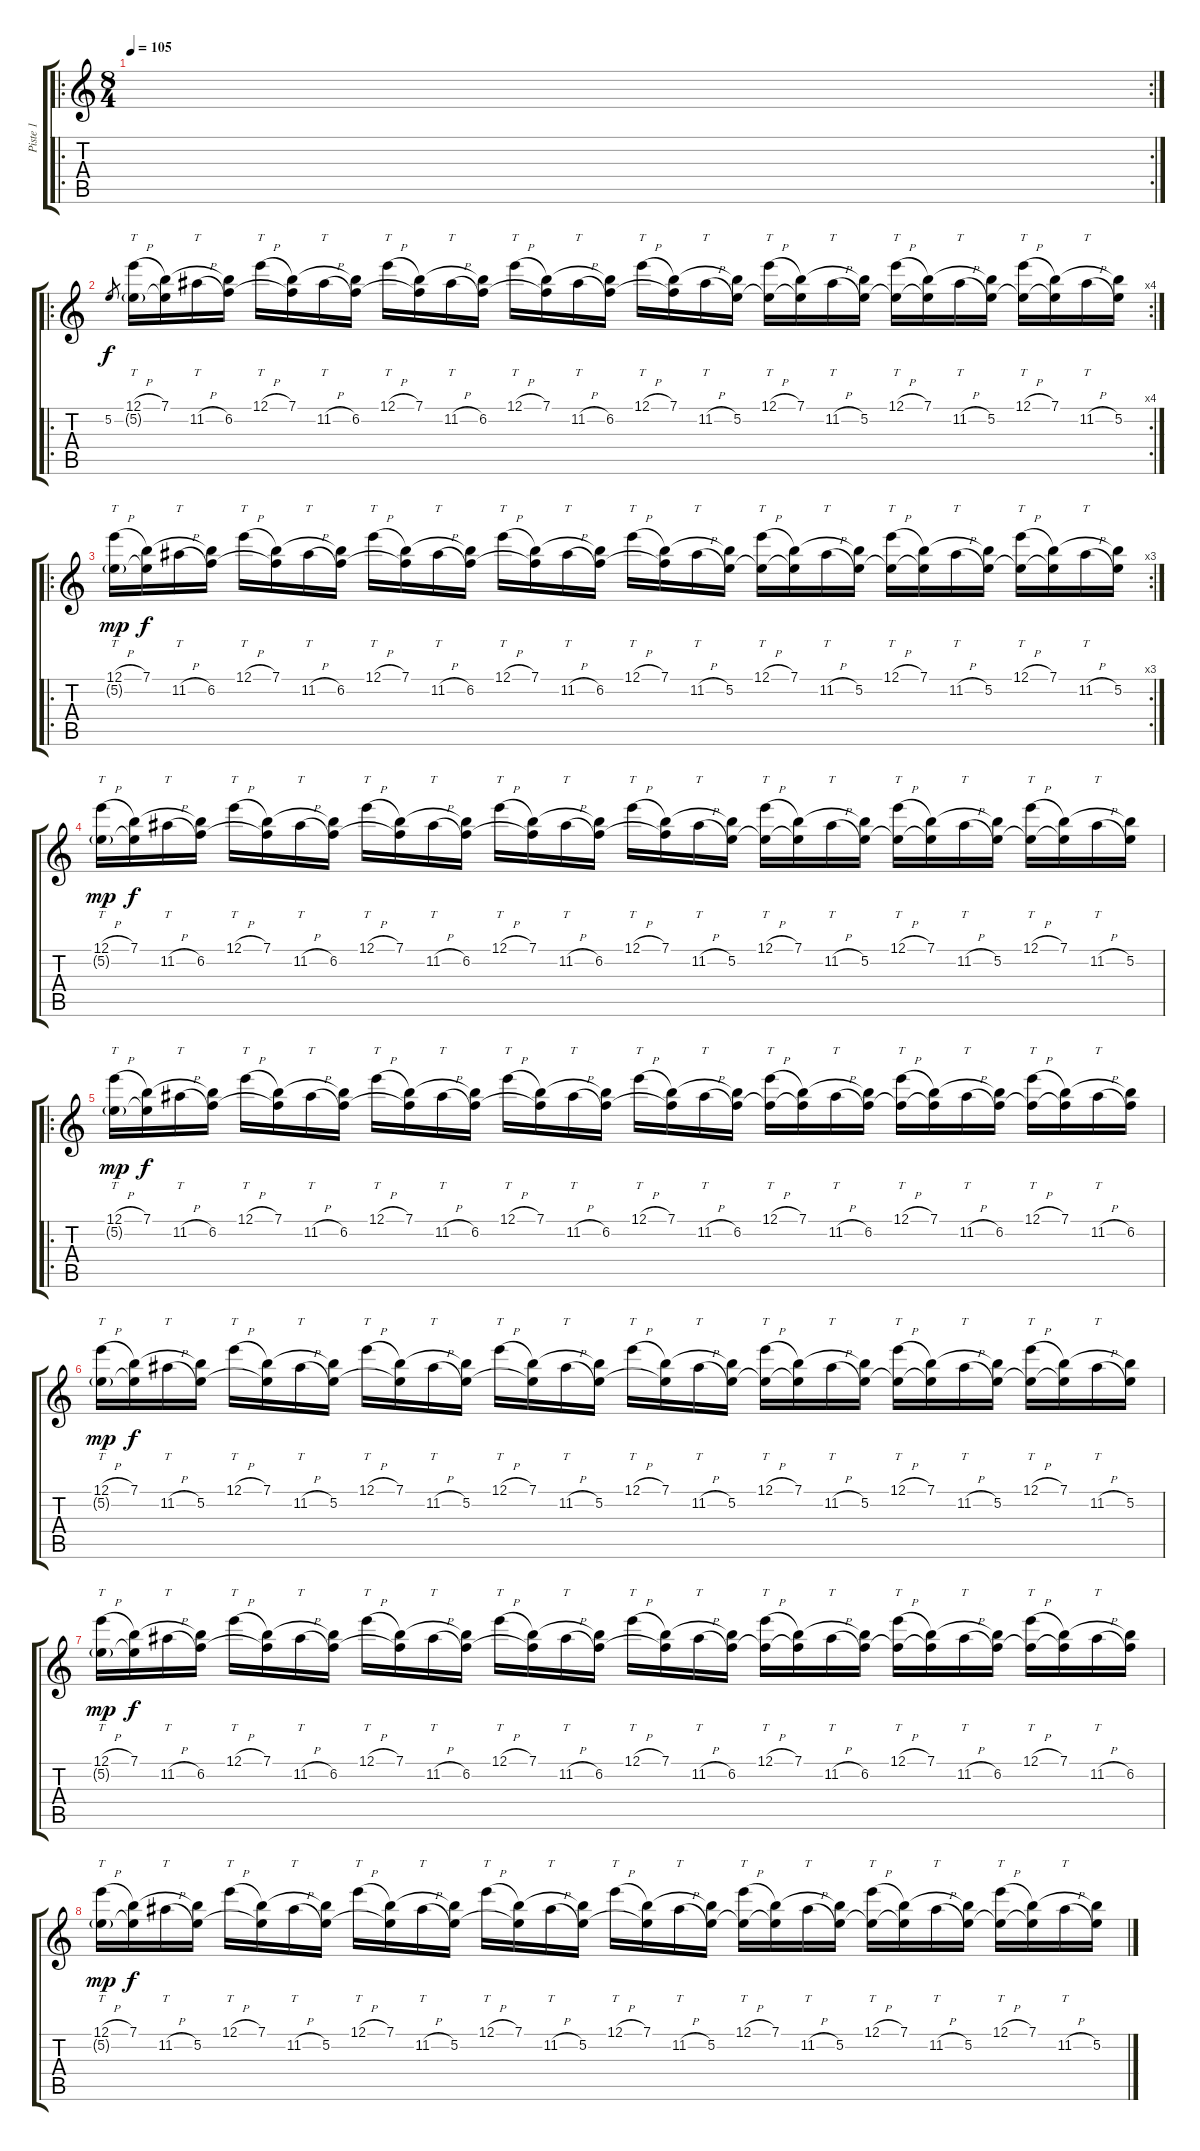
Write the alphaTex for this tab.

\track ("Piste 1" "Piste 1") {instrument electricguitarjazz}
\staff {score tabs}
\tuning (E4 B3 G3 D3 A2 E2) {hide}
\ro
\rc 2
\ts (8 4)
\tempo 105
\clef g2
\ks c
|
\ro
\rc 4
5.2.8{gr} (12.1{h} 5.2{g}).16{tt} (7.1 5.2{t}).16{dy f} 11.2{h}.16{tt} (7.1{t} 6.2).16 12.1{h}.16{tt} (7.1 6.2{t}).16 11.2{h}.16{tt} (7.1{t} 6.2).16 12.1{h}.16{tt} (7.1 6.2{t}).16 11.2{h}.16{tt} (7.1{t} 6.2).16 12.1{h}.16{tt} (7.1 6.2{t}).16 11.2{h}.16{tt} (7.1{t} 6.2).16 12.1{h}.16{tt} (7.1 6.2{t}).16 11.2{h}.16{tt} (7.1{t} 5.2).16 (12.1{h} 5.2{t}).16{tt} (7.1 5.2{t}).16 11.2{h}.16{tt} (7.1{t} 5.2).16 (12.1{h} 5.2{t}).16{tt} (7.1 5.2{t}).16 11.2{h}.16{tt} (7.1{t} 5.2).16 (12.1{h} 5.2{t}).16{tt} (7.1 5.2{t}).16 11.2{h}.16{tt} (7.1{t} 5.2).16 |
\ro
\rc 3
(12.1{h} 5.2{g}).16{tt dy mp} (7.1 5.2{t}).16{dy f} 11.2{h}.16{tt} (7.1{t} 6.2).16 12.1{h}.16{tt} (7.1 6.2{t}).16 11.2{h}.16{tt} (7.1{t} 6.2).16 12.1{h}.16{tt} (7.1 6.2{t}).16 11.2{h}.16{tt} (7.1{t} 6.2).16 12.1{h}.16{tt} (7.1 6.2{t}).16 11.2{h}.16{tt} (7.1{t} 6.2).16 12.1{h}.16{tt} (7.1 6.2{t}).16 11.2{h}.16{tt} (7.1{t} 5.2).16 (12.1{h} 5.2{t}).16{tt} (7.1 5.2{t}).16 11.2{h}.16{tt} (7.1{t} 5.2).16 (12.1{h} 5.2{t}).16{tt} (7.1 5.2{t}).16 11.2{h}.16{tt} (7.1{t} 5.2).16 (12.1{h} 5.2{t}).16{tt} (7.1 5.2{t}).16 11.2{h}.16{tt} (7.1{t} 5.2).16 |
(12.1{h} 5.2{g}).16{tt dy mp} (7.1 5.2{t}).16{dy f} 11.2{h}.16{tt} (7.1{t} 6.2).16 12.1{h}.16{tt} (7.1 6.2{t}).16 11.2{h}.16{tt} (7.1{t} 6.2).16 12.1{h}.16{tt} (7.1 6.2{t}).16 11.2{h}.16{tt} (7.1{t} 6.2).16 12.1{h}.16{tt} (7.1 6.2{t}).16 11.2{h}.16{tt} (7.1{t} 6.2).16 12.1{h}.16{tt} (7.1 6.2{t}).16 11.2{h}.16{tt} (7.1{t} 5.2).16 (12.1{h} 5.2{t}).16{tt} (7.1 5.2{t}).16 11.2{h}.16{tt} (7.1{t} 5.2).16 (12.1{h} 5.2{t}).16{tt} (7.1 5.2{t}).16 11.2{h}.16{tt} (7.1{t} 5.2).16 (12.1{h} 5.2{t}).16{tt} (7.1 5.2{t}).16 11.2{h}.16{tt} (7.1{t} 5.2).16 |
\ro
(12.1{h} 5.2{g}).16{tt dy mp balance 0} (7.1 5.2{t}).16{dy f} 11.2{h}.16{tt} (7.1{t} 6.2).16 12.1{h}.16{tt} (7.1 6.2{t}).16 11.2{h}.16{tt} (7.1{t} 6.2).16 12.1{h}.16{tt} (7.1 6.2{t}).16 11.2{h}.16{tt} (7.1{t} 6.2).16 12.1{h}.16{tt} (7.1 6.2{t}).16 11.2{h}.16{tt} (7.1{t} 6.2).16 12.1{h}.16{tt} (7.1 6.2{t}).16 11.2{h}.16{tt} (7.1{t} 6.2).16 (12.1{h} 6.2{t}).16{tt} (7.1 6.2{t}).16 11.2{h}.16{tt} (7.1{t} 6.2).16 (12.1{h} 6.2{t}).16{tt} (7.1 6.2{t}).16 11.2{h}.16{tt} (7.1{t} 6.2).16 (12.1{h} 6.2{t}).16{tt} (7.1 6.2{t}).16 11.2{h}.16{tt} (7.1{t} 6.2).16 |
(12.1{h} 5.2{g}).16{tt dy mp balance 16} (7.1 5.2{t}).16{dy f} 11.2{h}.16{tt} (7.1{t} 5.2).16 12.1{h}.16{tt} (7.1 5.2{t}).16 11.2{h}.16{tt} (7.1{t} 5.2).16 12.1{h}.16{tt} (7.1 5.2{t}).16 11.2{h}.16{tt} (7.1{t} 5.2).16 12.1{h}.16{tt} (7.1 5.2{t}).16 11.2{h}.16{tt} (7.1{t} 5.2).16 12.1{h}.16{tt} (7.1 5.2{t}).16 11.2{h}.16{tt} (7.1{t} 5.2).16 (12.1{h} 5.2{t}).16{tt} (7.1 5.2{t}).16 11.2{h}.16{tt} (7.1{t} 5.2).16 (12.1{h} 5.2{t}).16{tt} (7.1 5.2{t}).16 11.2{h}.16{tt} (7.1{t} 5.2).16 (12.1{h} 5.2{t}).16{tt} (7.1 5.2{t}).16 11.2{h}.16{tt} (7.1{t} 5.2).16 |
(12.1{h} 5.2{g}).16{tt dy mp balance 0} (7.1 5.2{t}).16{dy f} 11.2{h}.16{tt} (7.1{t} 6.2).16 12.1{h}.16{tt} (7.1 6.2{t}).16 11.2{h}.16{tt} (7.1{t} 6.2).16 12.1{h}.16{tt} (7.1 6.2{t}).16 11.2{h}.16{tt} (7.1{t} 6.2).16 12.1{h}.16{tt} (7.1 6.2{t}).16 11.2{h}.16{tt} (7.1{t} 6.2).16 12.1{h}.16{tt} (7.1 6.2{t}).16 11.2{h}.16{tt} (7.1{t} 6.2).16 (12.1{h} 6.2{t}).16{tt} (7.1 6.2{t}).16 11.2{h}.16{tt} (7.1{t} 6.2).16 (12.1{h} 6.2{t}).16{tt} (7.1 6.2{t}).16 11.2{h}.16{tt} (7.1{t} 6.2).16 (12.1{h} 6.2{t}).16{tt} (7.1 6.2{t}).16 11.2{h}.16{tt} (7.1{t} 6.2).16 |
(12.1{h} 5.2{g}).16{tt dy mp balance 16} (7.1 5.2{t}).16{dy f} 11.2{h}.16{tt} (7.1{t} 5.2).16 12.1{h}.16{tt} (7.1 5.2{t}).16 11.2{h}.16{tt} (7.1{t} 5.2).16 12.1{h}.16{tt} (7.1 5.2{t}).16 11.2{h}.16{tt} (7.1{t} 5.2).16 12.1{h}.16{tt} (7.1 5.2{t}).16 11.2{h}.16{tt} (7.1{t} 5.2).16 12.1{h}.16{tt} (7.1 5.2{t}).16 11.2{h}.16{tt} (7.1{t} 5.2).16 (12.1{h} 5.2{t}).16{tt} (7.1 5.2{t}).16 11.2{h}.16{tt} (7.1{t} 5.2).16 (12.1{h} 5.2{t}).16{tt} (7.1 5.2{t}).16 11.2{h}.16{tt} (7.1{t} 5.2).16 (12.1{h} 5.2{t}).16{tt} (7.1 5.2{t}).16 11.2{h}.16{tt} (7.1{t} 5.2).16
